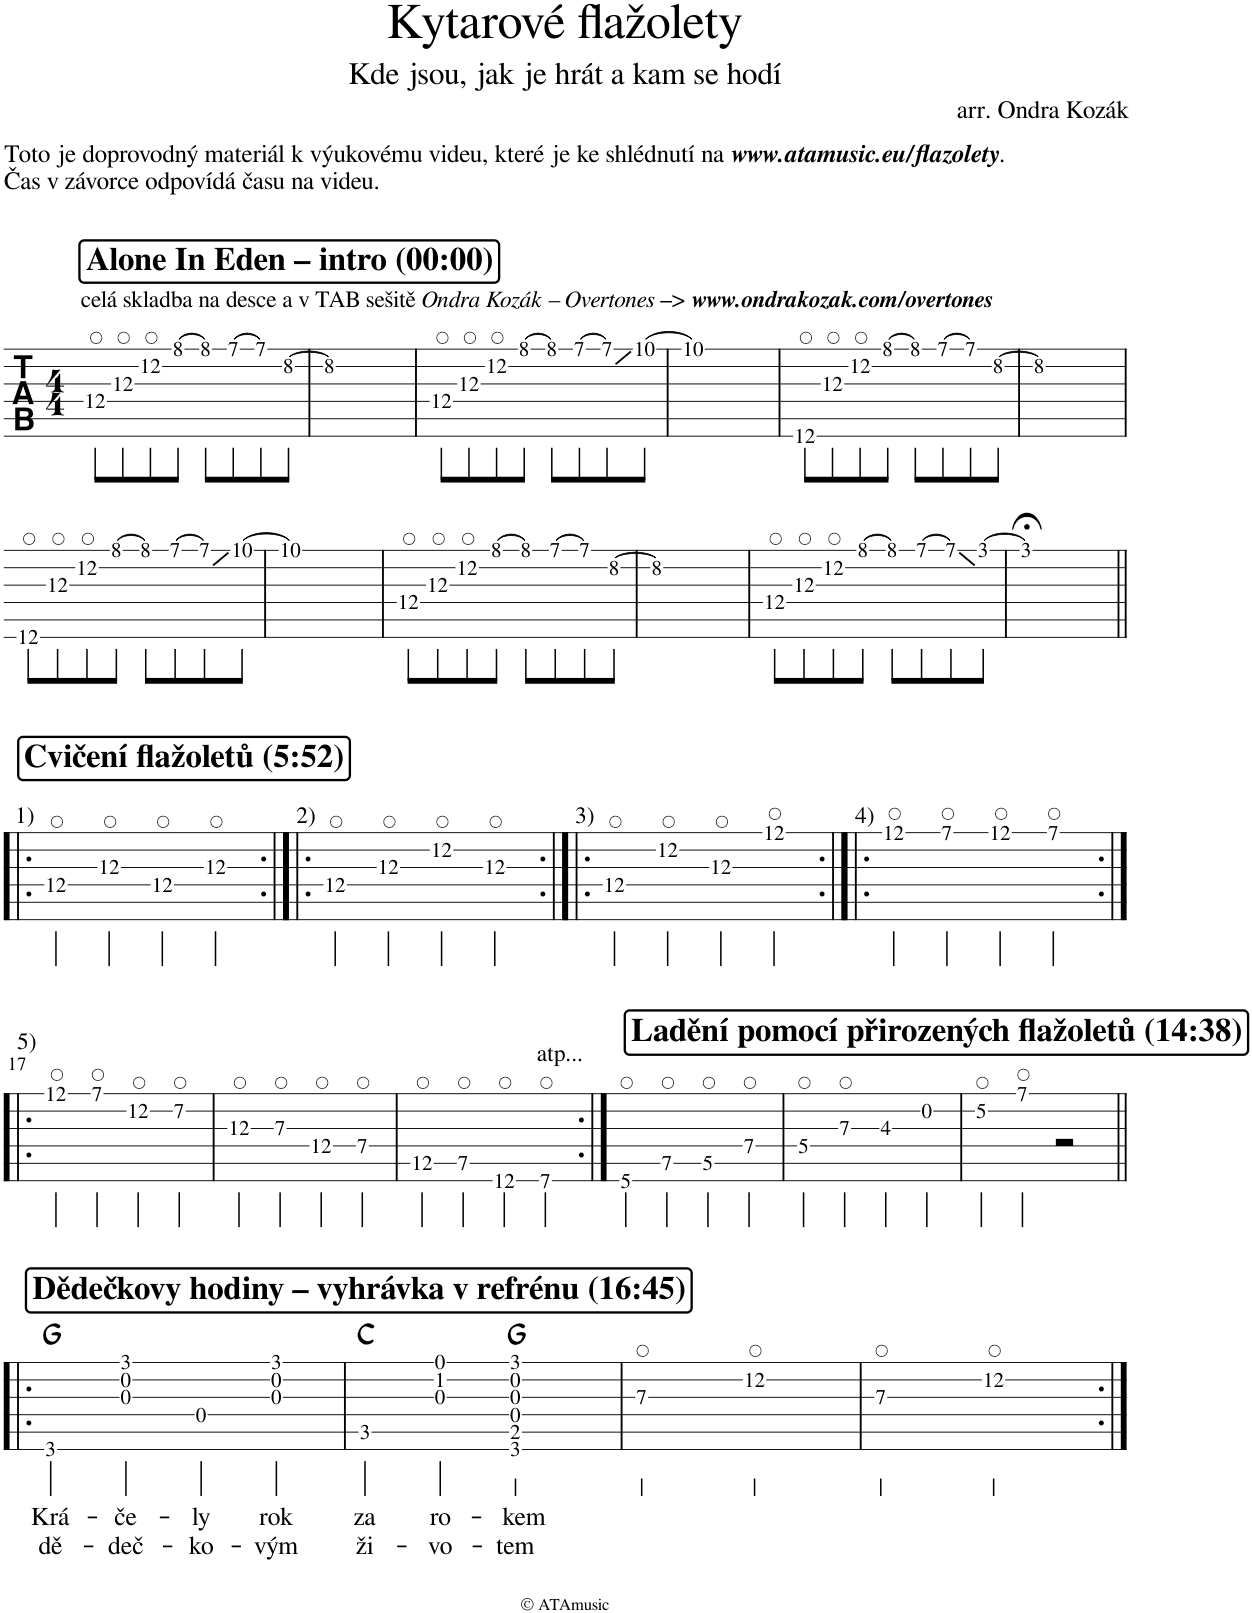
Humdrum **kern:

**kern	**text	**harte
*part1	*part1	*part1
*staff1	*staff1	*
*I"G1	*	*
*I'G1	*	*
*stria6	*	*
*	*	*
*k[]	*	*
*M4/4	*	*
!!LO:REH:place=s1:a:B:cj:fs=14:t=Alone In Eden – intro (00&colon;00)
=1	=1	=1
!LO:TX:a:t=celá skladba na desce a v TAB sešitě	!	!
!LO:TX:a:i:t=Ondra Kozák – Overtones	!	!
!LO:TX:a:t=–>	!	!
!LO:TX:a:Bi:t=www.ondrakozak.com/overtones	!	!
8d\L	.	.
8g\	.	.
8b\	.	.
[8cc\J	.	.
8cc\L]	.	.
[8b\	.	.
8b\]	.	.
[8g\J	.	.
=2	=2	=2
1g]	.	.
=3	=3	=3
8d\L	.	.
8g\	.	.
8b\	.	.
[8cc\J	.	.
8cc\L]	.	.
[8b\	.	.
8b\]	.	.
[8dd\J	.	.
=4	=4	=4
1dd]	.	.
=5	=5	=5
8E\L	.	.
8g\	.	.
8b\	.	.
[8cc\J	.	.
8cc\L]	.	.
[8b\	.	.
8b\]	.	.
[8g\J	.	.
=6	=6	=6
1g]	.	.
!!LO:LB:g=z
=7	=7	=7
8E\L	.	.
8g\	.	.
8b\	.	.
[8cc\J	.	.
8cc\L]	.	.
[8b\	.	.
8b\]	.	.
[8dd\J	.	.
=8	=8	=8
1dd]	.	.
=9	=9	=9
8d\L	.	.
8g\	.	.
8b\	.	.
[8cc\J	.	.
8cc\L]	.	.
[8b\	.	.
8b\]	.	.
[8g\J	.	.
=10	=10	=10
1g]	.	.
=11	=11	=11
8d\L	.	.
8g\	.	.
8b\	.	.
[8cc\J	.	.
8cc\L]	.	.
[8b\	.	.
8b\]	.	.
[8g\J	.	.
=12	=12	=12
1g;<]	.	.
!!LO:LB:g=z
!!LO:REH:place=s1:a:B:cj:fs=14:t=Cvičení flažoletů (5&colon;52)
=13!|:	=13!|:	=13!|:
!LO:TX:a:t=1)	!	!
4d\	.	.
4g\	.	.
4d\	.	.
4g\	.	.
=14:|!|:	=14:|!|:	=14:|!|:
!LO:TX:a:t=2)	!	!
4d\	.	.
4g\	.	.
4b\	.	.
4g\	.	.
=15:|!|:	=15:|!|:	=15:|!|:
!LO:TX:a:t=3)	!	!
4d\	.	.
4b\	.	.
4g\	.	.
4ee\	.	.
=16:|!|:	=16:|!|:	=16:|!|:
!LO:TX:a:t=4)	!	!
4ee\	.	.
4b\	.	.
4ee\	.	.
4b\	.	.
!!LO:LB:g=z
=17:|!|:	=17:|!|:	=17:|!|:
!LO:TX:a:t=5)	!	!
4ee\	.	.
4b\	.	.
4b\	.	.
4f#\	.	.
=18	=18	=18
4g\	.	.
4d\	.	.
4d\	.	.
4A\	.	.
=19	=19	=19
4A\	.	.
4E\	.	.
4E\	.	.
!LO:TX:a:t=atp...	!	!
4BB\	.	.
!!LO:REH:place=s1:a:B:cj:fs=14:t=Ladění pomocí přirozených flažoletů (14&colon;38)
=20:|!	=20:|!	=20:|!
4AA\	.	.
4E\	.	.
4D\	.	.
4A\	.	.
=21	=21	=21
4G\	.	.
4d\	.	.
4B\	.	.
4B\	.	.
=22	=22	=22
4e\	.	.
4b\	.	.
2r	.	.
!!LO:LB:g=z
!!LO:REH:place=s1:a:B:cj:fs=14:t=Dědečkovy hodiny – vyhrávka v refrénu (16&colon;45)
=23!|:	=23!|:	=23!|:
!	!LO:LY:b	!
4GG\	dě-	G:maj
!	!LO:LY:b	!
4G\ 4B\ 4g\	-deč-	.
!	!LO:LY:b	!
4D\	-ko-	.
!	!LO:LY:b	!
4G\ 4B\ 4g\	-vým	.
=24	=24	=24
!	!LO:LY:b	!
4C\	ži-	C:maj
!	!LO:LY:b	!
4G\ 4c\ 4e\	-vo-	.
!	!LO:LY:b	!
2GG\ 2BB\ 2D\ 2G\ 2B\ 2g\	-tem	G:maj
=25	=25	=25
2d\	.	.
2b\	.	.
=26	=26	=26
2d\	.	.
2b\	.	.
=:|!	=:|!	=:|!
*-	*-	*-
